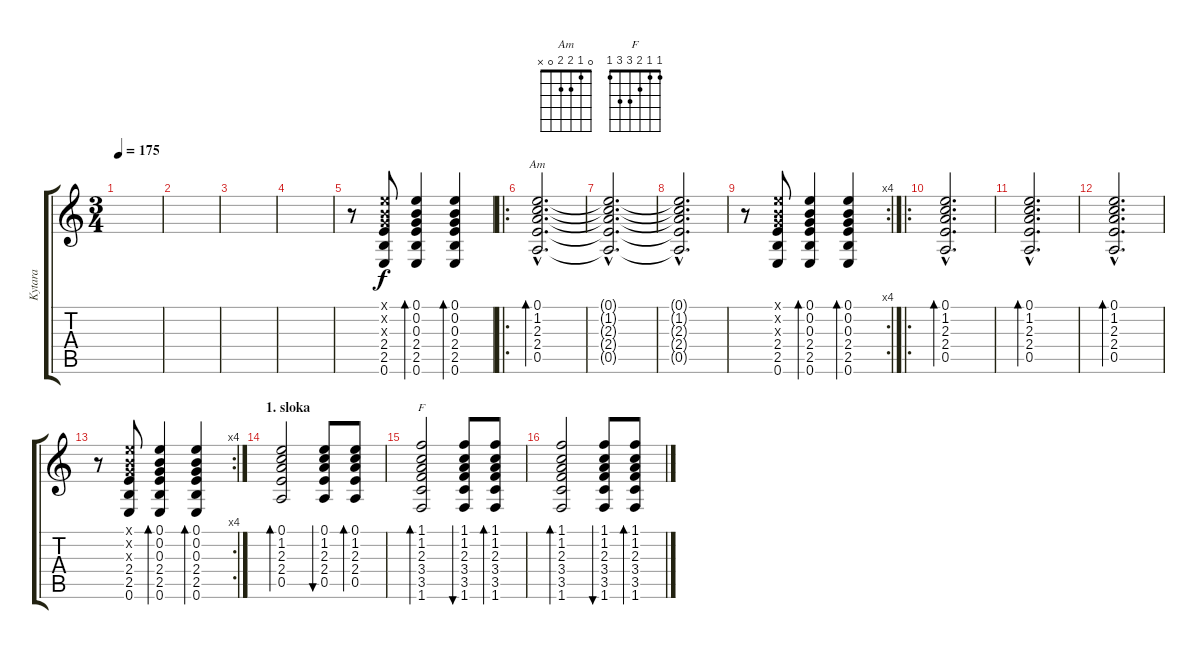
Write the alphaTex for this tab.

\track ("Kytara" "Kytara") {instrument acousticguitarsteel}
\staff {score tabs}
\tuning (E4 B3 G3 D3 A2 E2) {hide}
\chord ("Am" 0 1 2 2 0 x)
\chord ("F" 1 1 2 3 3 1)
\ts (3 4)
\tempo 175
\clef g2
\ks c
|
|
|
|
r.8 (0.1{x} 0.2{x} 0.3{x} 2.4 2.5 0.6).8 (0.1 0.2 0.3 2.4 2.5 0.6).4{bd 120} (0.1 0.2 0.3 2.4 2.5 0.6).4{bd 120} |
\ro
(0.1{hac} 1.2{hac} 2.3{hac} 2.4{hac} 0.5{hac}).2{d bd 120 ch "Am"} |
(0.1{hac t} 1.2{hac t} 2.3{hac t} 2.4{hac t} 0.5{hac t}).2{d} |
(0.1{hac t} 1.2{hac t} 2.3{hac t} 2.4{hac t} 0.5{hac t}).2{d} |
\rc 4
r.8 (0.1{x} 0.2{x} 0.3{x} 2.4 2.5 0.6).8 (0.1 0.2 0.3 2.4 2.5 0.6).4{bd 120} (0.1 0.2 0.3 2.4 2.5 0.6).4{bd 120} |
\ro
(0.1{hac} 1.2{hac} 2.3{hac} 2.4{hac} 0.5{hac}).2{d bd 120} |
(0.1{hac} 1.2{hac} 2.3{hac} 2.4{hac} 0.5{hac}).2{d bd 120} |
(0.1{hac} 1.2{hac} 2.3{hac} 2.4{hac} 0.5{hac}).2{d bd 120} |
\rc 4
r.8 (0.1{x} 0.2{x} 0.3{x} 2.4 2.5 0.6).8 (0.1 0.2 0.3 2.4 2.5 0.6).4{bd 120} (0.1 0.2 0.3 2.4 2.5 0.6).4{bd 120} |
\section ("" "1. sloka")
(0.1 1.2 2.3 2.4 0.5).2{bd 60} (0.1 1.2 2.3 2.4 0.5).8{bu 60} (0.1 1.2 2.3 2.4 0.5).8{bd 60} |
(1.1 1.2 2.3 3.4 3.5 1.6).2{bd 60 ch "F"} (1.1 1.2 2.3 3.4 3.5 1.6).8{bu 60} (1.1 1.2 2.3 3.4 3.5 1.6).8{bd 60} |
(1.1 1.2 2.3 3.4 3.5 1.6).2{bd 60} (1.1 1.2 2.3 3.4 3.5 1.6).8{bu 60} (1.1 1.2 2.3 3.4 3.5 1.6).8{bd 60}
